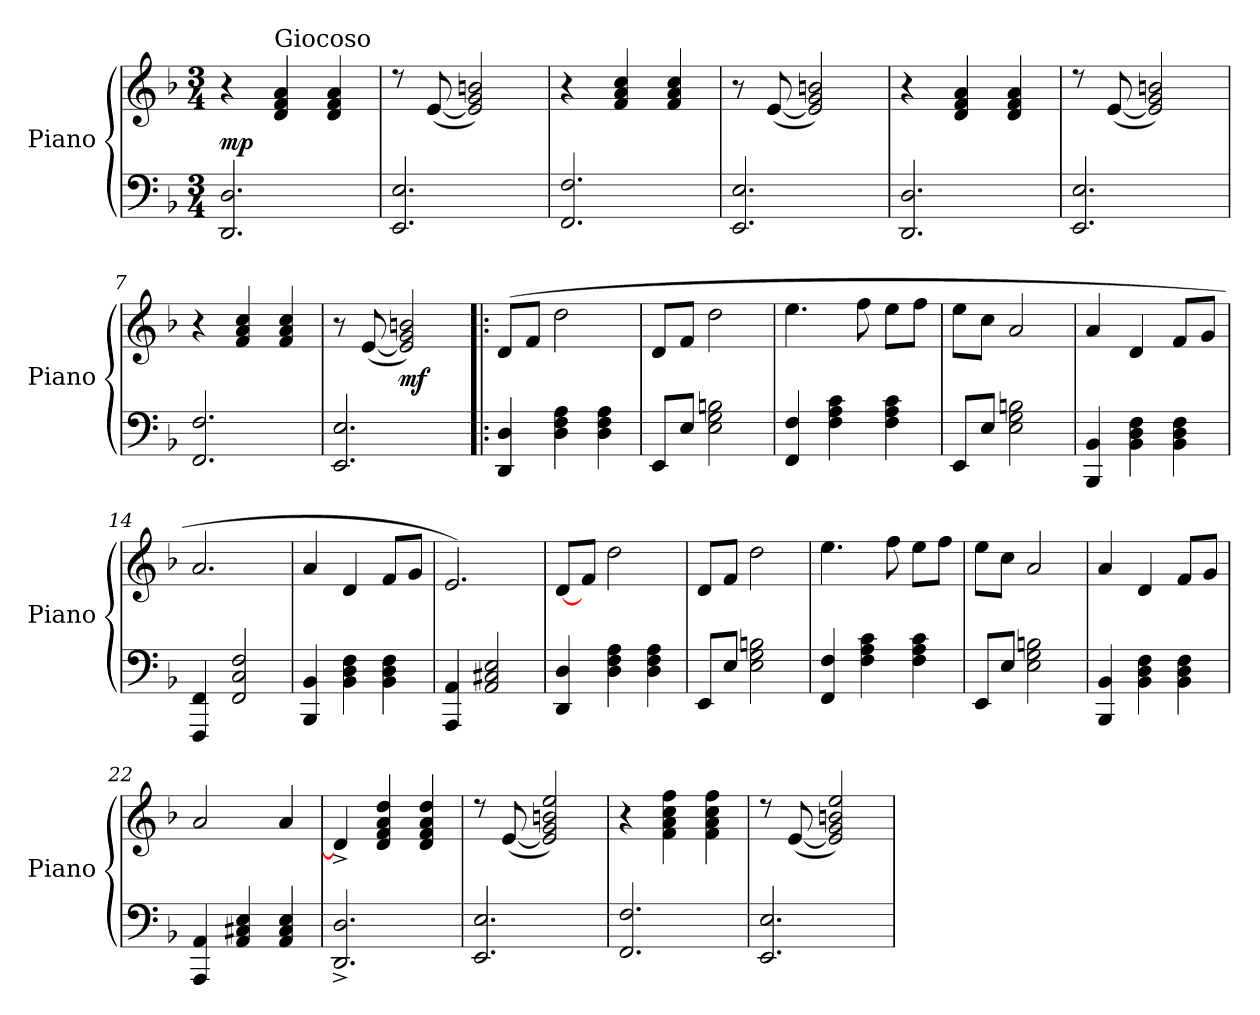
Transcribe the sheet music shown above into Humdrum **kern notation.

**kern	**kern	**dynam
*part1	*part1	*part1
*staff2	*staff1	*staff1/2
*I"Piano	*	*
*I'Piano	*	*
*clefF4	*clefG2	*
*k[b-]	*k[b-]	*
*M3/4	*M3/4	*
=1	=1	=1
!	!	!LO:DY:a=2
2.DD/ 2.D/	4r	mp
*	*MM180	*
!	!LO:TX:a:t=Giocoso	!
.	4d/ 4f/ 4a/	.
.	4d/ 4f/ 4a/	.
=2	=2	=2
2.EE/ 2.E/	8rcc	.
.	(>[<8e/	.
.	2e/] 2g/ 2bn/)	.
=3	=3	=3
2.FF/ 2.F/	4r	.
.	4f/ 4a/ 4cc/	.
.	4f/ 4a/ 4cc/	.
=4	=4	=4
2.EE/ 2.E/	8r	.
.	(>[<8e/	.
.	2e/] 2g/ 2bn/)	.
=5	=5	=5
2.DD/ 2.D/	4r	.
.	4d/ 4f/ 4a/	.
.	4d/ 4f/ 4a/	.
=6	=6	=6
2.EE/ 2.E/	8rcc	.
.	(>[<8e/	.
.	2e/] 2g/ 2bn/)	.
!!LO:LB:g=z
=7	=7	=7
2.FF/ 2.F/	4r	.
.	4f/ 4a/ 4cc/	.
.	4f/ 4a/ 4cc/	.
=8	=8	=8
2.EE/ 2.E/	8r	.
.	(>[<8e/	.
!	!	!LO:DY:b
.	2e/] 2g/ 2bn/)	mf
=9!|:	=9!|:	=9!|:
4DD/ 4D/	(>8d/L	.
.	8f/J	.
4D\ 4F\ 4A\	2dd\	.
4D\ 4F\ 4A\	.	.
=10	=10	=10
8EE/L	8d/L	.
8E/J	8f/J	.
2E\ 2G\ 2Bn\	2dd\	.
=11	=11	=11
4FF/ 4F/	4.ee\	.
4F\ 4A\ 4c\	.	.
.	8ff\	.
4F\ 4A\ 4c\	8ee\L	.
.	8ff\J	.
=12	=12	=12
8EE/L	8ee\L	.
8E/J	8cc\J	.
2E\ 2G\ 2Bn\	2a/	.
=13	=13	=13
4BBB-/ 4BB-/	4a/	.
4BB-\ 4D\ 4F\	4d/	.
4BB-\ 4D\ 4F\	8f/L	.
.	8g/J	.
!!LO:LB:g=z
=14	=14	=14
4FFF/ 4FF/	2.a/	.
2FF/ 2C/ 2F/	.	.
=15	=15	=15
4BBB-/ 4BB-/	4a/	.
4BB-\ 4D\ 4F\	4d/	.
4BB-\ 4D\ 4F\	8f/L	.
.	8g/J	.
=16	=16	=16
4AAA/ 4AA/	2.e/)	.
2AA/ 2C#X/ 2E/	.	.
=17	=17	=17
4DD/ 4D/	[>8d/L	.
.	8f/J	.
4D\ 4F\ 4A\	2dd\	.
4D\ 4F\ 4A\	.	.
=18	=18	=18
8EE/L	8d/L	.
8E/J	8f/J	.
2E\ 2G\ 2Bn\	2dd\	.
=19	=19	=19
4FF/ 4F/	4.ee\	.
4F\ 4A\ 4c\	.	.
.	8ff\	.
4F\ 4A\ 4c\	8ee\L	.
.	8ff\J	.
=20	=20	=20
8EE/L	8ee\L	.
8E/J	8cc\J	.
2E\ 2G\ 2Bn\	2a/	.
=21	=21	=21
4BBB-/ 4BB-/	4a/	.
4BB-\ 4D\ 4F\	4d/	.
4BB-\ 4D\ 4F\	8f/L	.
.	8g/J	.
!!LO:LB:g=z
=22	=22	=22
4AAA/ 4AA/	2a/	.
4AA/ 4C#X/ 4E/	.	.
4AA/ 4C#/ 4E/	4a/	.
=23	=23	=23
2.DD/^< 2.D/^<	4d^</]	.
.	4d/ 4f/ 4a/ 4dd/	.
.	4d/ 4f/ 4a/ 4dd/	.
=24	=24	=24
2.EE/ 2.E/	8rcc	.
.	(>[<8e/	.
.	2e/] 2g/ 2bn/ 2ee/)	.
=25	=25	=25
2.FF/ 2.F/	4r	.
.	4f\ 4a\ 4cc\ 4ff\	.
.	4f\ 4a\ 4cc\ 4ff\	.
=26	=26	=26
2.EE/ 2.E/	8rcc	.
.	(>[<8e/	.
.	2e/] 2g/ 2bn/ 2ee/)	.
=	=	=
*-	*-	*-
